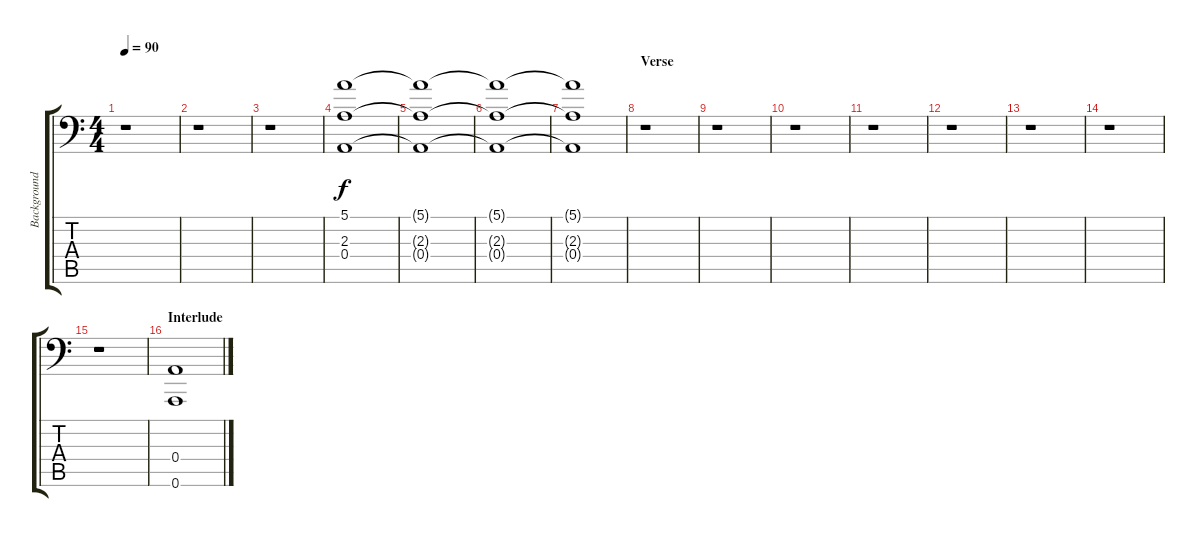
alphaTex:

\track ("Background" "Background") {instrument stringensemble2}
\staff {score tabs}
\tuning (E4 B3 G3 A2 E2 A1) {hide}
\ts (4 4)
\tempo 90
\clef f4
\ks c
r.1{dy f} |
r.1 |
r.1 |
(5.1 2.3 0.4).1 |
(5.1{t} 2.3{t} 0.4{t}).1 |
(5.1{t} 2.3{t} 0.4{t}).1 |
(5.1{t} 2.3{t} 0.4{t}).1 |
\section ("" "Verse")
r.1 |
r.1 |
r.1 |
r.1 |
r.1 |
r.1 |
r.1 |
r.1 |
\section ("" "Interlude")
(0.4 0.6).1
